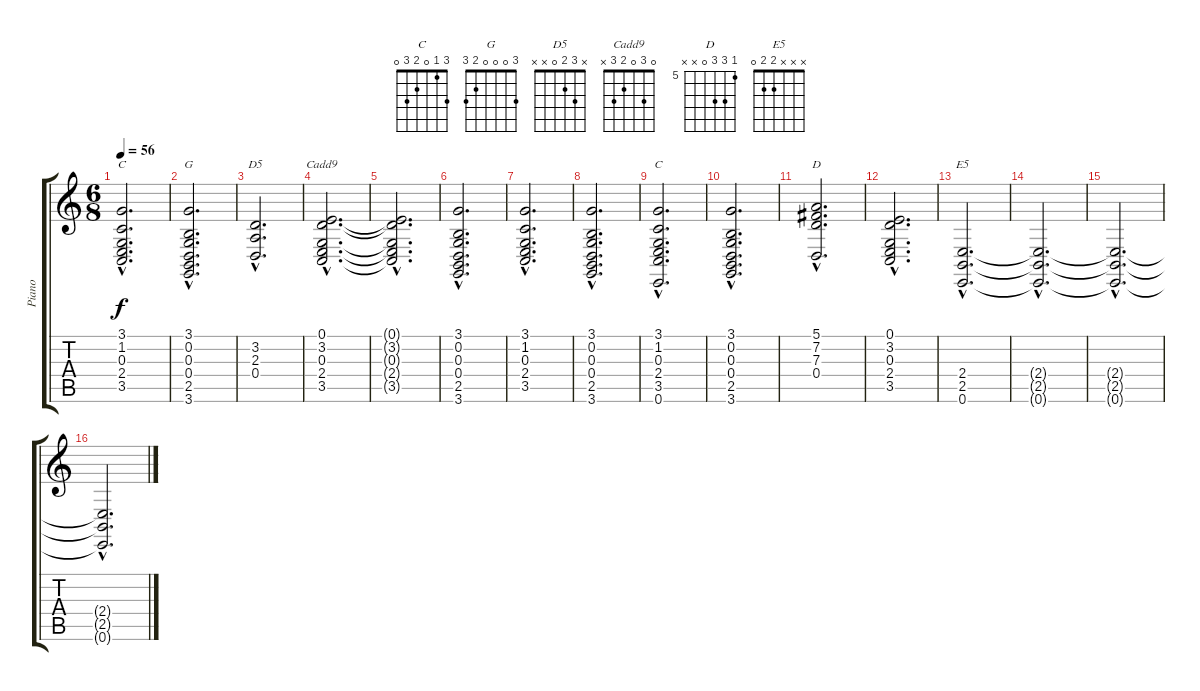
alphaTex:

\track ("Piano" "Piano") {instrument electricgrandpiano}
\staff {score tabs}
\tuning (E4 B3 G3 D3 A2 E2) {hide}
\chord ("C" 3 1 0 2 3 x)
\chord ("G" 3 0 0 0 2 3)
\chord ("D5" x 3 2 0 x x)
\chord ("Cadd9" 0 3 0 2 3 x)
\chord ("C" 3 1 0 2 3 0)
\chord ("D" 5 7 7 0 x x) {firstfret 5}
\chord ("E5" x x x 2 2 0)
\ts (6 8)
\tempo 56
\clef g2
\ks c
(3.1{hac} 1.2{hac} 0.3{hac} 2.4{hac} 3.5{hac}).2{d ch "C" dy f} |
(3.1{hac} 0.2{hac} 0.3{hac} 0.4{hac} 2.5{hac} 3.6{hac}).2{d ch "G"} |
(3.2{hac} 2.3{hac} 0.4{hac}).2{d ch "D5"} |
(0.1{hac} 3.2{hac} 0.3{hac} 2.4{hac} 3.5{hac}).2{d ch "Cadd9"} |
(0.1{hac t} 3.2{hac t} 0.3{hac t} 2.4{hac t} 3.5{hac t}).2{d} |
(3.1{hac} 0.2{hac} 0.3{hac} 0.4{hac} 2.5{hac} 3.6{hac}).2{d} |
(3.1{hac} 1.2{hac} 0.3{hac} 2.4{hac} 3.5{hac}).2{d} |
(3.1{hac} 0.2{hac} 0.3{hac} 0.4{hac} 2.5{hac} 3.6{hac}).2{d} |
(3.1{hac} 1.2{hac} 0.3{hac} 2.4{hac} 3.5{hac} 0.6{hac}).2{d ch "C"} |
(3.1{hac} 0.2{hac} 0.3{hac} 0.4{hac} 2.5{hac} 3.6{hac}).2{d} |
(5.1{hac} 7.2{hac} 7.3{hac} 0.4{hac}).2{d ch "D"} |
(0.1{hac} 3.2{hac} 0.3{hac} 2.4{hac} 3.5{hac}).2{d} |
(2.4{hac} 2.5{hac} 0.6{hac}).2{d ch "E5"} |
(2.4{hac t} 2.5{hac t} 0.6{hac t}).2{d} |
(2.4{hac t} 2.5{hac t} 0.6{hac t}).2{d} |
(2.4{hac t} 2.5{hac t} 0.6{hac t}).2{d}
